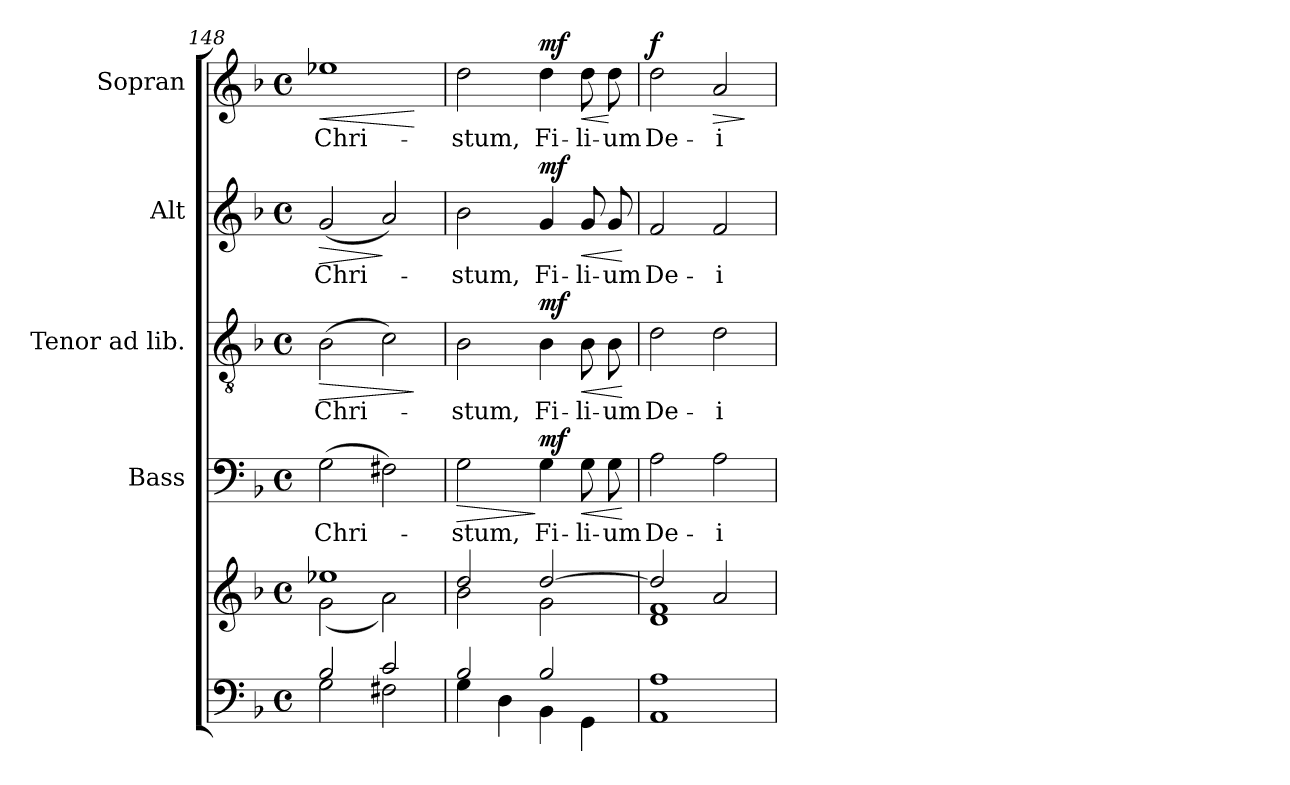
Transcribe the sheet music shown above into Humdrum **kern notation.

**kern	**kern	**kern	**text	**dynam	**kern	**text	**dynam	**kern	**text	**dynam	**kern	**text	**dynam
*part5	*part5	*part4	*part4	*part4	*part3	*part3	*part3	*part2	*part2	*part2	*part1	*part1	*part1
*staff6	*staff5	*staff4	*staff4	*staff4	*staff3	*staff3	*staff3	*staff2	*staff2	*staff2	*staff1	*staff1	*staff1
*	*	*I"Bass	*	*	*I"Tenor ad lib.	*	*	*I"Alt	*	*	*I"Sopran	*	*
*	*	*I'B.	*	*	*I'T.	*	*	*I'A.	*	*	*I'S.	*	*
*clefF4	*clefG2	*clefF4	*	*	*clefGv2	*	*	*clefG2	*	*	*clefG2	*	*
*k[b-]	*k[b-]	*k[b-]	*	*	*k[b-]	*	*	*k[b-]	*	*	*k[b-]	*	*
*F:	*F:	*F:	*	*	*F:	*	*	*F:	*	*	*F:	*	*
*M4/4	*M4/4	*M4/4	*	*	*M4/4	*	*	*M4/4	*	*	*M4/4	*	*
*met(c)	*met(c)	*met(c)	*	*	*met(c)	*	*	*met(c)	*	*	*met(c)	*	*
=148	=148	=148	=148	=148	=148	=148	=148	=148	=148	=148	=148	=148	=148
*^	*^	*	*	*	*	*	*	*	*	*	*	*	*
!	!	!	!	!	!LO:LY:b	!	!	!LO:LY:b	!LO:HP:b	!	!LO:LY:b	!LO:HP:b	!	!LO:LY:b	!LO:HP:b
!	!	!	!	!	!	!	!	!	!	!	!	!	!	!	!LO:HP:n=1:b
2B-/	2G\	1ee-X	(<2g\	(>2G\	Chri-	.	(>2B-\	Chri-	>	(<2g/	Chri-	>	1ee-X	Chri-	< >
2c/	2F#X\	.	2a\)	2F#X\)	.	.	2c\)	.	.	2a/)	.	]	.	.	.
*v	*v	*	*	*	*	*	*	*	*	*	*	*	*	*	*
*	*v	*v	*	*	*	*	*	*	*	*	*	*	*	*
.	.	.	.	.	.	.	]	.	.	.	.	.	[
=149	=149	=149	=149	=149	=149	=149	=149	=149	=149	=149	=149	=149	=149
*^	*^	*	*	*	*	*	*	*	*	*	*	*	*
!	!	!	!	!	!LO:LY:b	!LO:HP:b	!	!LO:LY:b	!	!	!LO:LY:b	!	!	!LO:LY:b	!
2B-/	4G\	2dd/	2b-\	2G\	-stum,	>	2B-\	-stum,	.	2b-\	-stum,	.	2dd\	-stum,	.
.	4D\	.	.	.	.	.	.	.	.	.	.	.	.	.	.
!	!	!	!	!	!LO:LY:b	!LO:DY:n=1:a	!	!LO:LY:b	!LO:DY:a	!	!LO:LY:b	!LO:DY:a	!	!LO:LY:b	!LO:DY:n=1:a
2B-/	4BB-\	[>2dd/	2g\	4G\	Fi-	] mf	4B-\	Fi-	mf	4g/	Fi-	mf	4dd\	Fi-	] mf
!	!	!	!	!	!LO:LY:b	!LO:HP:b	!	!LO:LY:b	!LO:HP:b	!	!LO:LY:b	!LO:HP:b	!	!LO:LY:b	!LO:HP:b
.	4GG\	.	.	8G\	-li-	<	8B-\	-li-	<	8g/	-li-	<	8dd\	-li-	<
!	!	!	!	!	!LO:LY:b	!	!	!LO:LY:b	!	!	!LO:LY:b	!	!	!LO:LY:b	!
.	.	.	.	8G\	-um	.	8B-\	-um	.	8g/	-um	.	8dd\	-um	[
*v	*v	*	*	*	*	*	*	*	*	*	*	*	*	*	*
*	*v	*v	*	*	*	*	*	*	*	*	*	*	*	*
.	.	.	.	[	.	.	[	.	.	[	.	.	.
=150	=150	=150	=150	=150	=150	=150	=150	=150	=150	=150	=150	=150	=150
*^	*^	*	*	*	*	*	*	*	*	*	*	*	*
!	!	!	!	!	!LO:LY:b	!	!	!LO:LY:b	!	!	!LO:LY:b	!	!	!LO:LY:b	!LO:DY:a
1A	1AA	2dd/]	1d 1f	2A\	De-	.	2d\	De-	.	2f/	De-	.	2dd\	De-	f
!	!	!	!	!	!LO:LY:b	!	!	!LO:LY:b	!	!	!LO:LY:b	!	!	!LO:LY:b	!LO:HP:b
.	.	2a/	.	2A\	-i	.	2d\	-i	.	2f/	-i	.	2a/	-i	>
*v	*v	*	*	*	*	*	*	*	*	*	*	*	*	*	*
*	*v	*v	*	*	*	*	*	*	*	*	*	*	*	*
.	.	.	.	.	.	.	.	.	.	.	.	.	]
=	=	=	=	=	=	=	=	=	=	=	=	=	=
*-	*-	*-	*-	*-	*-	*-	*-	*-	*-	*-	*-	*-	*-
